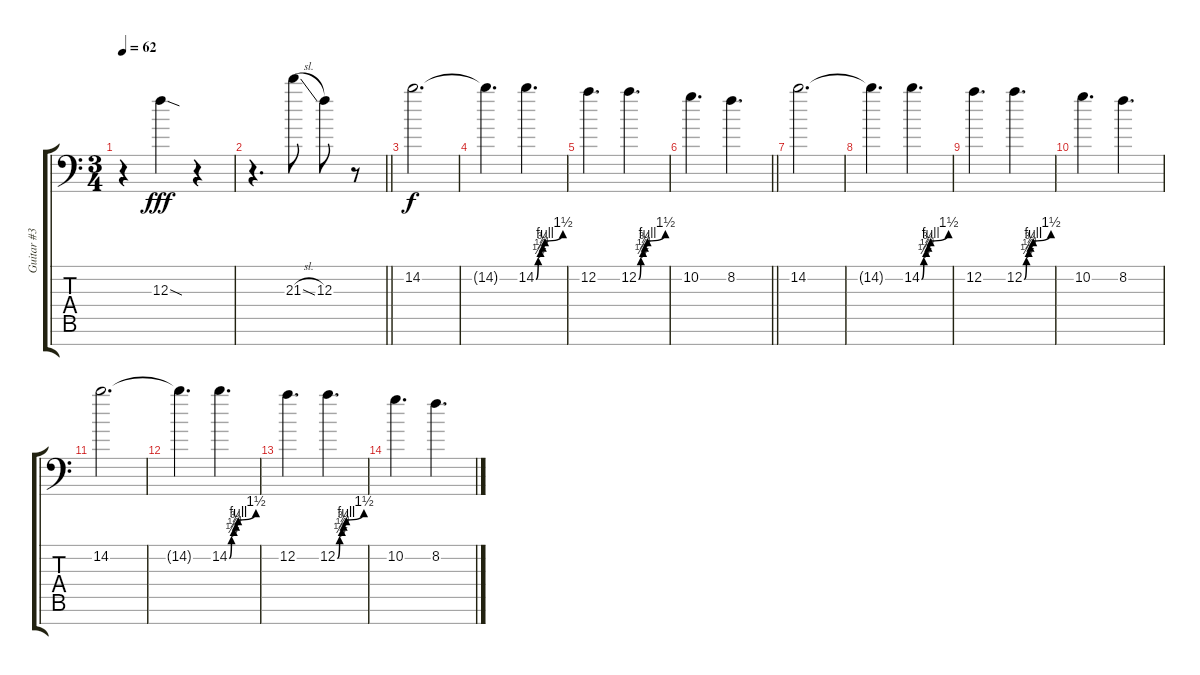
\track ("Guitar #3" "Guitar #3") {instrument overdrivenguitar}
\staff {score tabs}
\tuning (D4 A3 F3 C3 G2 D2 A1) {hide}
\ts (3 4)
\tempo 62
\clef f4
\ks c
r.4{dy fff volume 8} 12.3{sod}.4{volume 6} r.4 |
\barLineRight lightlight
r.4{d volume 8} 21.3{sl}.8 12.3.8{volume 3} r.8 |
14.2.2{d dy f volume 13} |
14.2{t}.4{d} 14.2{be (custom 0 0 5 1 10 2 15 3 20 4 60 6)}.4{d} |
12.2.4{d} 12.2{be (custom 0 0 5 1 10 2 14 3 20 4 60 6)}.4{d} |
\barLineRight lightlight
10.2.4{d} 8.2.4{d} |
14.2.2{d} |
14.2{t}.4{d} 14.2{be (custom 0 0 5 1 10 2 15 3 20 4 60 6)}.4{d} |
12.2.4{d} 12.2{be (custom 0 0 5 1 10 2 14 3 20 4 60 6)}.4{d} |
10.2.4{d} 8.2.4{d} |
14.2.2{d} |
14.2{t}.4{d} 14.2{be (custom 0 0 5 1 10 2 15 3 20 4 60 6)}.4{d} |
12.2.4{d} 12.2{be (custom 0 0 5 1 10 2 14 3 20 4 60 6)}.4{d} |
10.2.4{d} 8.2.4{d}
